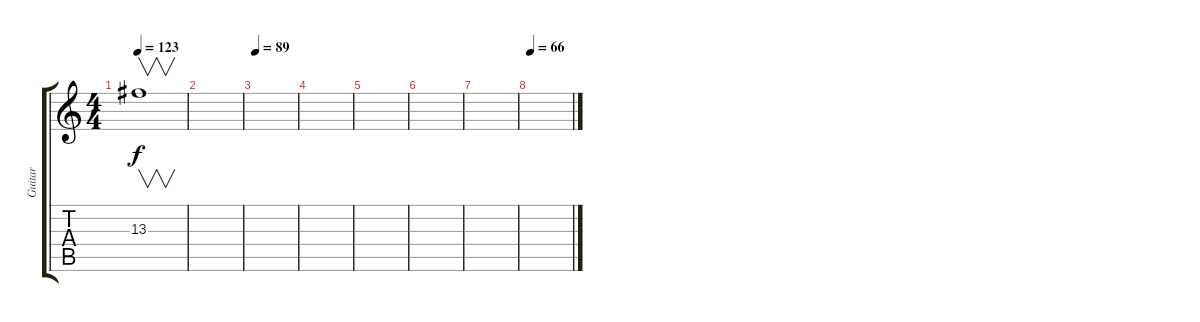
\track ("Guitar" "Guitar") {instrument distortionguitar}
\staff {score tabs}
\tuning (D4 A3 F3 C3 G2 D2) {hide}
\ts (4 4)
\tempo 123
\clef g2
\ks c
13.3{t}.1{v dy f} |
|
\tempo 89
|
|
|
|
|
\tempo 66
